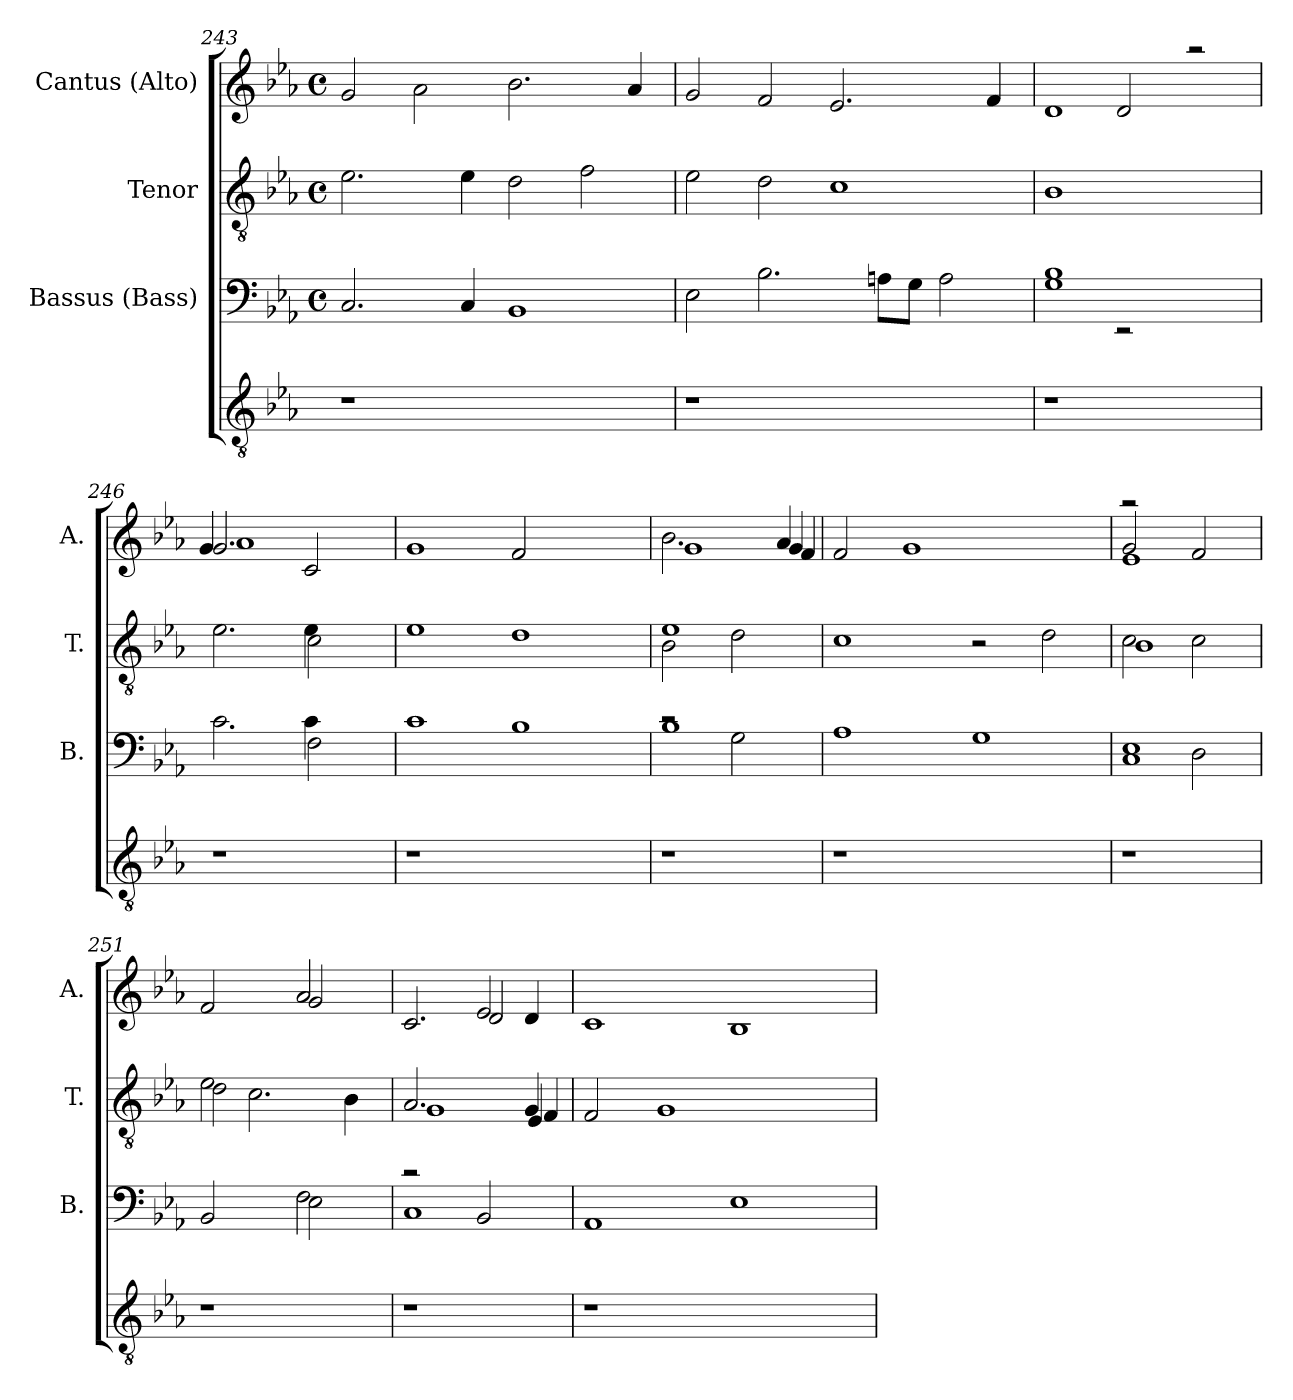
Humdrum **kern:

**kern	**kern	**kern	**kern
*part4	*part3	*part2	*part1
*staff4	*staff3	*staff2	*staff1
*	*I"Bassus (Bass)	*I"Tenor	*I"Cantus (Alto)
*	*I'B.	*I'T.	*I'A.
*clefGv2	*clefF4	*clefGv2	*clefG2
*k[b-e-a-]	*k[b-e-a-]	*k[b-e-a-]	*k[b-e-a-]
*E-:	*E-:	*E-:	*E-:
*	*M4/4	*M4/4	*M4/4
*	*met(c)	*met(c)	*met(c)
=243	=243	=243	=243
1r	2.C/	2.e-\	2g/
.	.	.	2a-\
.	4C/	4e-\	.
1ryy	1BB-	2d\	2.b-\
.	.	2f\	.
.	.	.	4a-/
=244	=244	=244	=244
1r	2E-\	2e-\	2g/
.	2.B-\	2d\	2f/
1ryy	.	1c	2.e-/
.	8An\L	.	.
.	8G\J	.	.
.	2A\	.	.
.	.	.	4f/
=245	=245	=245	=245
*	*^	*	*^
1r	1G 1B-	2ryy	1B-	1d	2ryy
.	.	2rEE	.	.	2d/
2ryy	2ryy	2ryy	2ryy	2raa	2ryy
!!LO:LB:g=z
=246	=246	=246	=246	=246	=246
*	*	*^	*^	*	*^
*	*	*	*	*	*^	*	*	*
1r	2.c\	2ryy	2ryy	2.e-\	2ryy	2ryy	2.g/	4g/	1a-
.	.	.	.	.	.	.	.	4ryy	.
.	.	4c\	2F\	.	4e-\	2c\	.	2c/	.
.	4ryy	4ryy	.	4ryy	4ryy	.	4ryy	.	.
*	*v	*v	*v	*	*	*	*v	*v	*v
*	*	*v	*v	*v	*
=247	=247	=247	=247
1r	1c	1e-	1g
1ryy	1B-	1d	2f/
.	.	.	2ryy
=248	=248	=248	=248
*	*^	*^	*^
*	*	*	*	*	*	*^
*	*	*	*	*	*	*	*^
1r	2rc	1B-	2B-\	1e-	2.b-\	2.ryy	2.ryy	1g
.	2G\	.	2d\	.	.	.	.	.
.	.	.	.	.	4a-/	4g/	4f/	.
*	*v	*v	*	*	*v	*v	*v	*v
*	*	*v	*v	*
=249	=249	=249	=249
1r	1A-	1c	2f/
.	.	.	1g
1ryy	1G	2r	.
.	.	2d\	2ryy
=250	=250	=250	=250
*	*^	*^	*^
*	*	*	*	*	*	*^
1r	1C 1E-	2ryy	2c\	1B-	2raa	2g/	1e-
.	.	2D\	2c\	.	2ryy	2f/	.
*	*	*	*	*	*	*v	*v
!!LO:PB:g=z
=251	=251	=251	=251	=251	=251	=251
*	*	*	*^	*^	*	*
1r	2BB-/	2ryy	2e-\	2d\	4ryy	2.ryy	2f/	2ryy
.	.	.	.	.	2.c\	.	.	.
.	2F\	2E-\	2ryy	2ryy	.	.	2a-/	2g/
.	.	.	.	.	.	4B-\	.	.
=252	=252	=252	=252	=252	=252	=252	=252	=252
*	*	*	*	*	*	*	*	*^
1r	2rc	1C	2.A-/	2.ryy	2.ryy	1G	2.c/	2ryy	2ryy
.	2BB-/	.	.	.	.	.	.	2e-/	2d/
.	.	.	4G/	4E-/	4F/	.	4d/	.	.
*	*v	*v	*	*	*	*	*v	*v	*v
*	*	*v	*v	*v	*v	*
=253	=253	=253	=253
1r	1AA-	2F/	1c
.	.	1G	.
1ryy	1E-	.	1B-
.	.	2ryy	.
=	=	=	=
*-	*-	*-	*-
